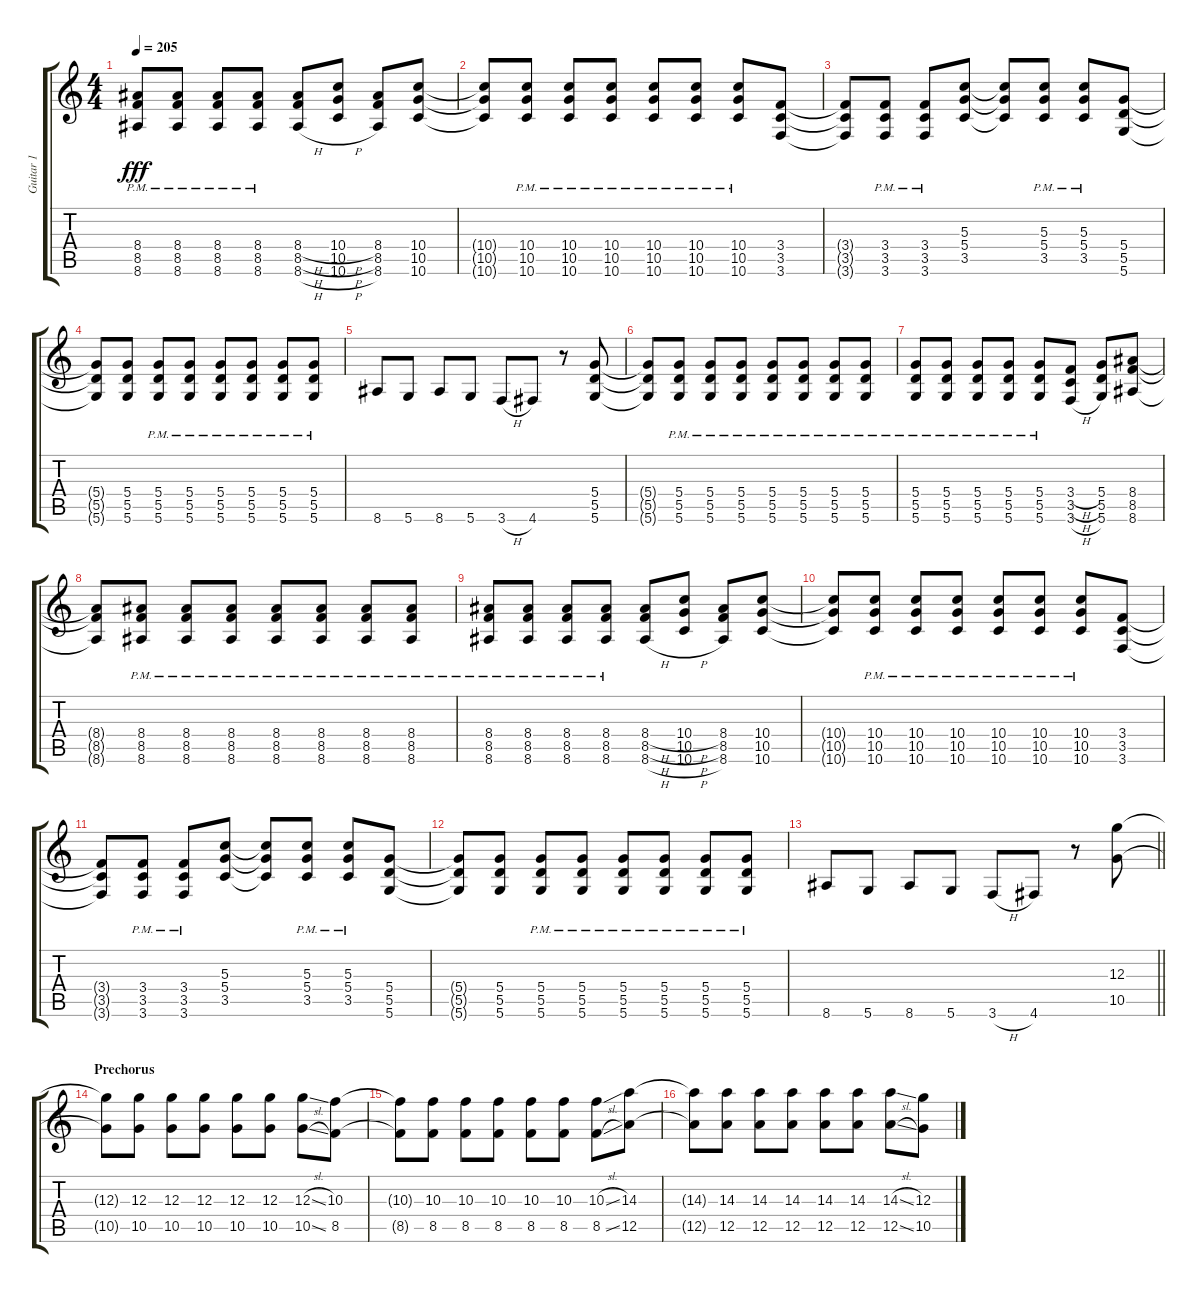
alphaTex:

\track ("Guitar 1" "Guitar 1") {instrument distortionguitar}
\staff {score tabs}
\tuning (E4 B3 G3 D3 A2 D2) {hide}
\ts (4 4)
\tempo 205
\clef g2
\ks c
(8.4{pm} 8.5{pm} 8.6{pm}).8{dy fff} (8.4{pm} 8.5{pm} 8.6{pm}).8 (8.4{pm} 8.5{pm} 8.6{pm}).8 (8.4{pm} 8.5{pm} 8.6{pm}).8 (8.4{h} 8.5{h} 8.6{h}).8 (10.4{h} 10.5{h} 10.6{h}).8 (8.4 8.5 8.6).8 (10.4 10.5 10.6).8 |
(10.4{t} 10.5{t} 10.6{t}).8 (10.4{pm} 10.5{pm} 10.6{pm}).8 (10.4{pm} 10.5{pm} 10.6{pm}).8 (10.4{pm} 10.5{pm} 10.6{pm}).8 (10.4{pm} 10.5{pm} 10.6{pm}).8 (10.4{pm} 10.5{pm} 10.6{pm}).8 (10.4{pm} 10.5{pm} 10.6{pm}).8 (3.4 3.5 3.6).8 |
(3.4{t} 3.5{t} 3.6{t}).8 (3.4{pm} 3.5{pm} 3.6{pm}).8 (3.4{pm} 3.5{pm} 3.6{pm}).8 (5.3 5.4 3.5).8 (5.3{t} 5.4{t} 3.5{t}).8 (5.3{pm} 5.4{pm} 3.5{pm}).8 (5.3{pm} 5.4{pm} 3.5{pm}).8 (5.4 5.5 5.6).8 |
(5.4{t} 5.5{t} 5.6{t}).8 (5.4 5.5 5.6).8 (5.4{pm} 5.5{pm} 5.6{pm}).8 (5.4{pm} 5.5{pm} 5.6{pm}).8 (5.4{pm} 5.5{pm} 5.6{pm}).8 (5.4{pm} 5.5{pm} 5.6{pm}).8 (5.4{pm} 5.5{pm} 5.6{pm}).8 (5.4{pm} 5.5{pm} 5.6{pm}).8 |
8.6.8 5.6.8 8.6.8 5.6.8 3.6{h}.8 4.6.8 r.8 (5.4 5.5 5.6).8 |
(5.4{t} 5.5{t} 5.6{t}).8 (5.4{pm} 5.5{pm} 5.6{pm}).8 (5.4{pm} 5.5{pm} 5.6{pm}).8 (5.4{pm} 5.5{pm} 5.6{pm}).8 (5.4{pm} 5.5{pm} 5.6{pm}).8 (5.4{pm} 5.5{pm} 5.6{pm}).8 (5.4{pm} 5.5{pm} 5.6{pm}).8 (5.4{pm} 5.5{pm} 5.6{pm}).8 |
(5.4{pm} 5.5{pm} 5.6{pm}).8 (5.4{pm} 5.5{pm} 5.6{pm}).8 (5.4{pm} 5.5{pm} 5.6{pm}).8 (5.4{pm} 5.5{pm} 5.6{pm}).8 (5.4{pm} 5.5{pm} 5.6{pm}).8 (3.4{h} 3.5{h} 3.6{h}).8 (5.4 5.5 5.6).8 (8.4 8.5 8.6).8 |
(8.4{t} 8.5{t} 8.6{t}).8 (8.4{pm} 8.5{pm} 8.6{pm}).8 (8.4{pm} 8.5{pm} 8.6{pm}).8 (8.4{pm} 8.5{pm} 8.6{pm}).8 (8.4{pm} 8.5{pm} 8.6{pm}).8 (8.4{pm} 8.5{pm} 8.6{pm}).8 (8.4{pm} 8.5{pm} 8.6{pm}).8 (8.4{pm} 8.5{pm} 8.6{pm}).8 |
(8.4{pm} 8.5{pm} 8.6{pm}).8 (8.4{pm} 8.5{pm} 8.6{pm}).8 (8.4{pm} 8.5{pm} 8.6{pm}).8 (8.4{pm} 8.5{pm} 8.6{pm}).8 (8.4{h} 8.5{h} 8.6{h}).8 (10.4{h} 10.5{h} 10.6{h}).8 (8.4 8.5 8.6).8 (10.4 10.5 10.6).8 |
(10.4{t} 10.5{t} 10.6{t}).8 (10.4{pm} 10.5{pm} 10.6{pm}).8 (10.4{pm} 10.5{pm} 10.6{pm}).8 (10.4{pm} 10.5{pm} 10.6{pm}).8 (10.4{pm} 10.5{pm} 10.6{pm}).8 (10.4{pm} 10.5{pm} 10.6{pm}).8 (10.4{pm} 10.5{pm} 10.6{pm}).8 (3.4 3.5 3.6).8 |
(3.4{t} 3.5{t} 3.6{t}).8 (3.4{pm} 3.5{pm} 3.6{pm}).8 (3.4{pm} 3.5{pm} 3.6{pm}).8 (5.3 5.4 3.5).8 (5.3{t} 5.4{t} 3.5{t}).8 (5.3{pm} 5.4{pm} 3.5{pm}).8 (5.3{pm} 5.4{pm} 3.5{pm}).8 (5.4 5.5 5.6).8 |
(5.4{t} 5.5{t} 5.6{t}).8 (5.4 5.5 5.6).8 (5.4{pm} 5.5{pm} 5.6{pm}).8 (5.4{pm} 5.5{pm} 5.6{pm}).8 (5.4{pm} 5.5{pm} 5.6{pm}).8 (5.4{pm} 5.5{pm} 5.6{pm}).8 (5.4{pm} 5.5{pm} 5.6{pm}).8 (5.4{pm} 5.5{pm} 5.6{pm}).8 |
\barLineRight lightlight
8.6.8 5.6.8 8.6.8 5.6.8 3.6{h}.8 4.6.8 r.8 (12.3 10.5).8 |
\section ("" "Prechorus")
(12.3{t} 10.5{t}).8 (12.3 10.5).8 (12.3 10.5).8 (12.3 10.5).8 (12.3 10.5).8 (12.3 10.5).8 (12.3{sl} 10.5{sl}).8 (10.3 8.5).8 |
(10.3{t} 8.5{t}).8 (10.3 8.5).8 (10.3 8.5).8 (10.3 8.5).8 (10.3 8.5).8 (10.3 8.5).8 (10.3{sl} 8.5{sl}).8 (14.3 12.5).8 |
(14.3{t} 12.5{t}).8 (14.3 12.5).8 (14.3 12.5).8 (14.3 12.5).8 (14.3 12.5).8 (14.3 12.5).8 (14.3{sl} 12.5{sl}).8 (12.3 10.5).8
